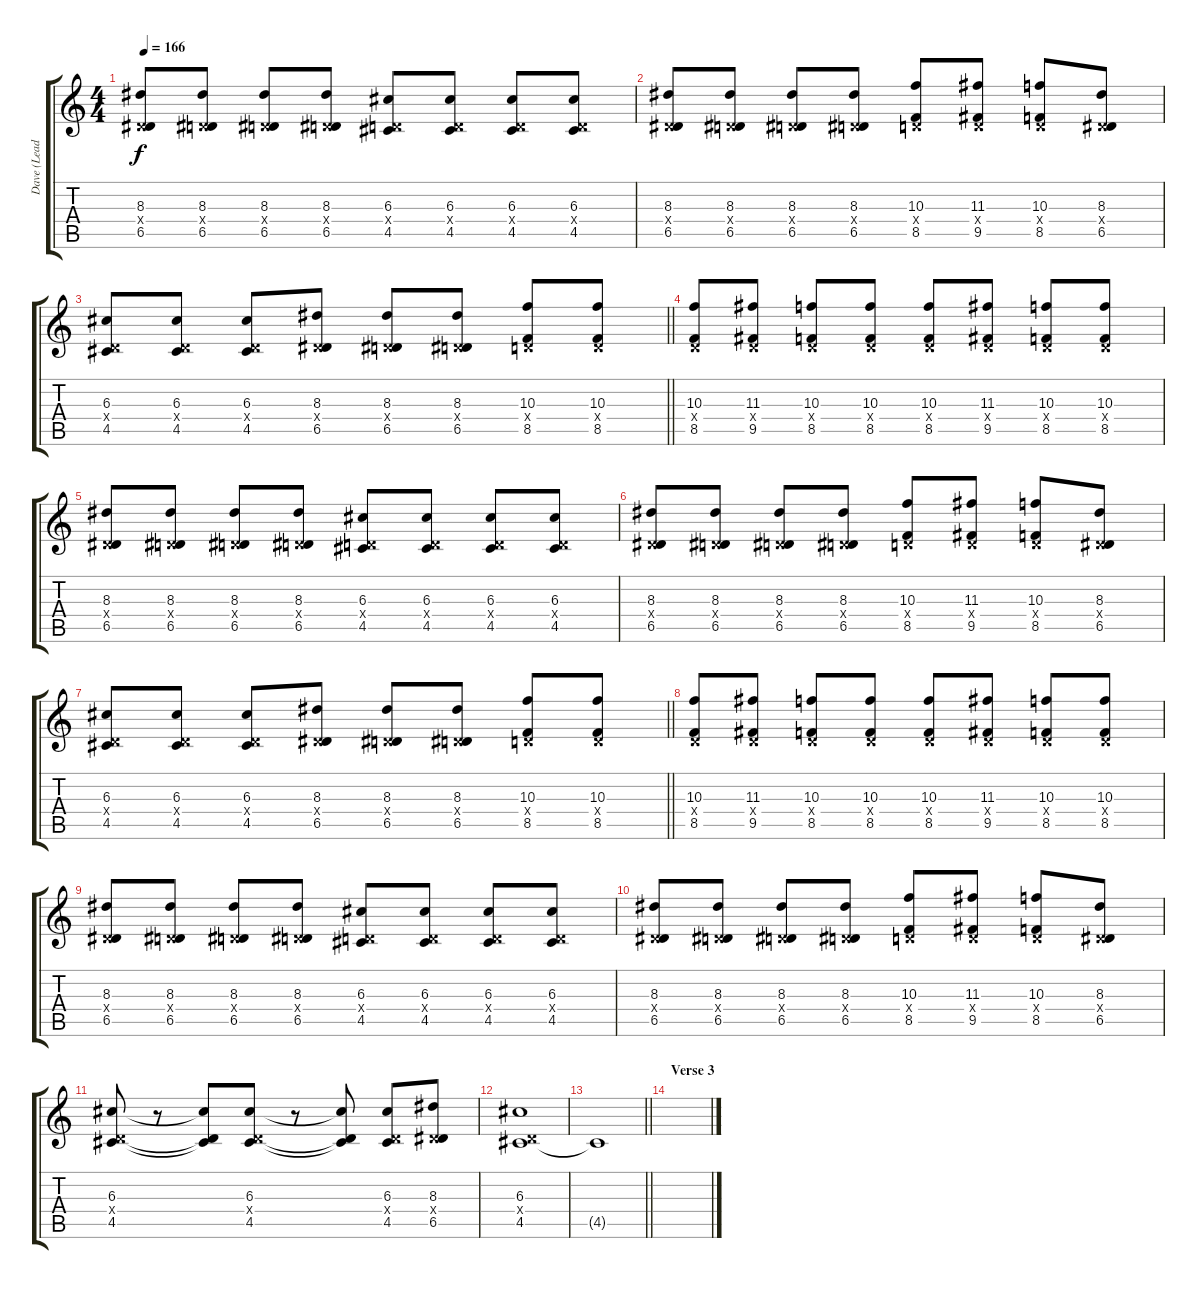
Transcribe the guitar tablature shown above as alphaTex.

\track ("Dave (Lead Gtr)" "Dave (Lead") {instrument overdrivenguitar}
\staff {score tabs}
\tuning (E4 B3 G3 D3 A2 E2) {hide}
\ts (4 4)
\tempo 166
\clef g2
\ks c
(8.3 0.4{x} 6.5).8{dy f} (8.3 0.4{x} 6.5).8 (8.3 0.4{x} 6.5).8 (8.3 0.4{x} 6.5).8 (6.3 0.4{x} 4.5).8 (6.3 0.4{x} 4.5).8 (6.3 0.4{x} 4.5).8 (6.3 0.4{x} 4.5).8 |
(8.3 0.4{x} 6.5).8 (8.3 0.4{x} 6.5).8 (8.3 0.4{x} 6.5).8 (8.3 0.4{x} 6.5).8 (10.3 0.4{x} 8.5).8 (11.3 0.4{x} 9.5).8 (10.3 0.4{x} 8.5).8 (8.3 0.4{x} 6.5).8 |
\barLineRight lightlight
(6.3 0.4{x} 4.5).8 (6.3 0.4{x} 4.5).8 (6.3 0.4{x} 4.5).8 (8.3 0.4{x} 6.5).8 (8.3 0.4{x} 6.5).8 (8.3 0.4{x} 6.5).8 (10.3 0.4{x} 8.5).8 (10.3 0.4{x} 8.5).8 |
(10.3 0.4{x} 8.5).8 (11.3 0.4{x} 9.5).8 (10.3 0.4{x} 8.5).8 (10.3 0.4{x} 8.5).8 (10.3 0.4{x} 8.5).8 (11.3 0.4{x} 9.5).8 (10.3 0.4{x} 8.5).8 (10.3 0.4{x} 8.5).8 |
(8.3 0.4{x} 6.5).8 (8.3 0.4{x} 6.5).8 (8.3 0.4{x} 6.5).8 (8.3 0.4{x} 6.5).8 (6.3 0.4{x} 4.5).8 (6.3 0.4{x} 4.5).8 (6.3 0.4{x} 4.5).8 (6.3 0.4{x} 4.5).8 |
(8.3 0.4{x} 6.5).8 (8.3 0.4{x} 6.5).8 (8.3 0.4{x} 6.5).8 (8.3 0.4{x} 6.5).8 (10.3 0.4{x} 8.5).8 (11.3 0.4{x} 9.5).8 (10.3 0.4{x} 8.5).8 (8.3 0.4{x} 6.5).8 |
\barLineRight lightlight
(6.3 0.4{x} 4.5).8 (6.3 0.4{x} 4.5).8 (6.3 0.4{x} 4.5).8 (8.3 0.4{x} 6.5).8 (8.3 0.4{x} 6.5).8 (8.3 0.4{x} 6.5).8 (10.3 0.4{x} 8.5).8 (10.3 0.4{x} 8.5).8 |
(10.3 0.4{x} 8.5).8 (11.3 0.4{x} 9.5).8 (10.3 0.4{x} 8.5).8 (10.3 0.4{x} 8.5).8 (10.3 0.4{x} 8.5).8 (11.3 0.4{x} 9.5).8 (10.3 0.4{x} 8.5).8 (10.3 0.4{x} 8.5).8 |
(8.3 0.4{x} 6.5).8 (8.3 0.4{x} 6.5).8 (8.3 0.4{x} 6.5).8 (8.3 0.4{x} 6.5).8 (6.3 0.4{x} 4.5).8 (6.3 0.4{x} 4.5).8 (6.3 0.4{x} 4.5).8 (6.3 0.4{x} 4.5).8 |
(8.3 0.4{x} 6.5).8 (8.3 0.4{x} 6.5).8 (8.3 0.4{x} 6.5).8 (8.3 0.4{x} 6.5).8 (10.3 0.4{x} 8.5).8 (11.3 0.4{x} 9.5).8 (10.3 0.4{x} 8.5).8 (8.3 0.4{x} 6.5).8 |
(6.3 0.4{x} 4.5).8 r.8 (6.3{t} 0.4{t} 4.5{t}).8 (6.3 0.4{x} 4.5).8 r.8 (6.3{t} 0.4{t} 4.5{t}).8 (6.3 0.4{x} 4.5).8 (8.3 0.4{x} 6.5).8 |
(6.3 0.4{x} 4.5).1 |
\barLineRight lightlight
4.5{t}.1 |
\section ("" "Verse 3")
